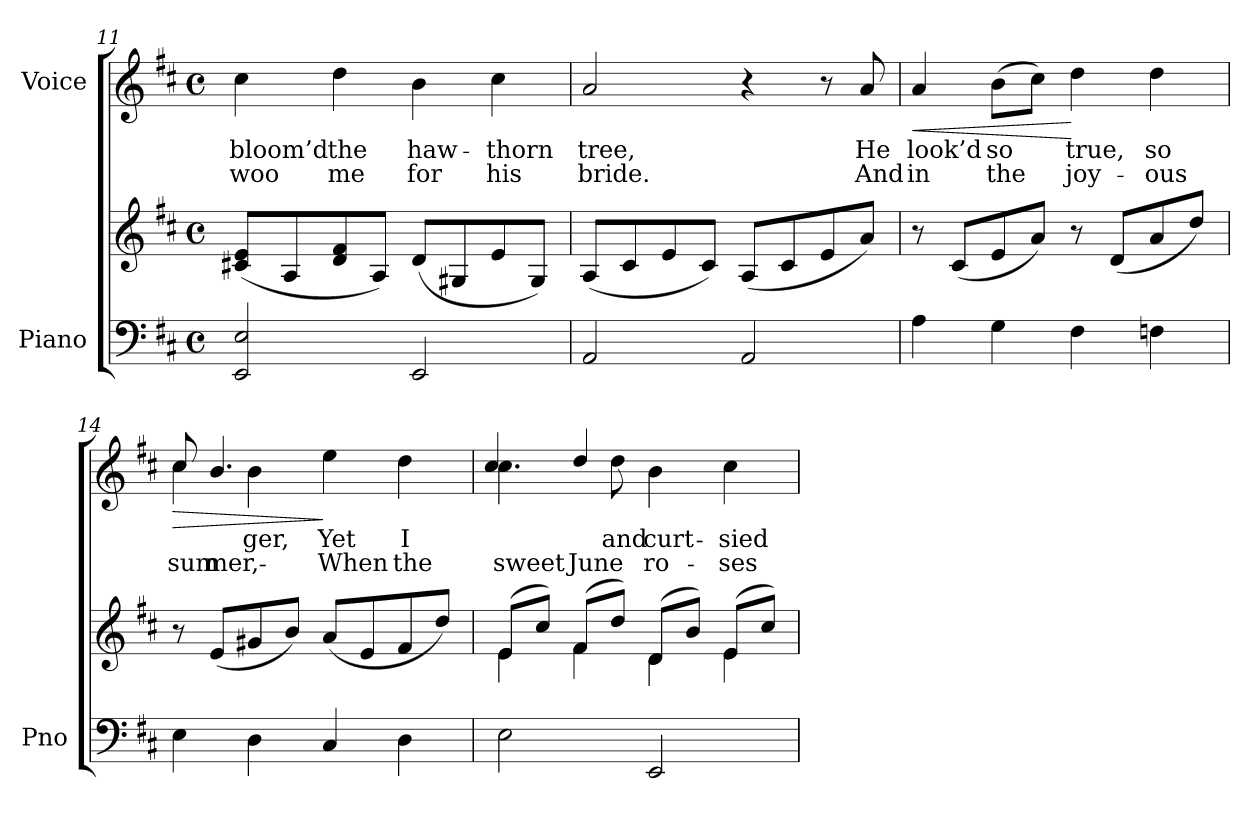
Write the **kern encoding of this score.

**kern	**kern	**kern	**text	**text	**dynam
*part2	*part2	*part1	*part1	*part1	*part1
*staff3	*staff2	*staff1	*staff1	*staff1	*staff1
*I"Piano	*	*I"Voice	*	*	*
*I'Pno	*	*	*	*	*
*clefF4	*clefG2	*clefG2	*	*	*
*k[f#c#]	*k[f#c#]	*k[f#c#]	*	*	*
*M4/4	*M4/4	*M4/4	*	*	*
*met(c)	*met(c)	*met(c)	*	*	*
=11	=11	=11	=11	=11	=11
!	!	!	!LO:LY:b	!LO:LY:b	!
2EE/ 2E/	(8c#X/ 8e/L	4cc#\	bloom’d	woo	.
.	8A/	.	.	.	.
!	!	!	!LO:LY:b	!LO:LY:b	!
.	8d/ 8f#/	4dd\	the	me	.
.	8A/J)	.	.	.	.
!	!	!	!LO:LY:b	!LO:LY:b	!
2EE/	(8d/L	4b\	haw-	for	.
.	8G#X/	.	.	.	.
!	!	!	!LO:LY:b	!LO:LY:b	!
.	8e/	4cc#\	-thorn	his	.
.	8G#/J)	.	.	.	.
=12	=12	=12	=12	=12	=12
!	!	!	!LO:LY:b	!LO:LY:b	!
2AA/	(8A/L	2a/	tree,	bride.	.
.	8c#/	.	.	.	.
.	8e/	.	.	.	.
.	8c#/J)	.	.	.	.
2AA/	(8A/L	4r	.	.	.
.	8c#/	.	.	.	.
.	8e/	8r	.	.	.
!	!	!	!LO:LY:b	!LO:LY:b	!
.	8a/J)	8a/	He	And	.
!!LO:PB:g=z
=13	=13	=13	=13	=13	=13
!	!	!	!LO:LY:b	!LO:LY:b	!LO:HP:b
4A\	8r	4a/	look’d	in	<
.	(8c#/L	.	.	.	.
!	!	!	!LO:LY:b	!LO:LY:b	!
4G\	8e/	(8b\L	so	the	.
.	8a/J)	8cc#\J)	.	.	.
!	!	!	!LO:LY:b	!LO:LY:b	!
4F#\	8r	4dd\	true,	joy-	[
.	(8d/L	.	.	.	.
!	!	!	!LO:LY:b	!LO:LY:b	!
4Fn\	8a/	4dd\	so	-ous	.
.	8dd/J)	.	.	.	.
=14	=14	=14	=14	=14	=14
!	!	!	!LO:LY:b	!	!LO:HP:b
*	*	*^	*	*	*
!	!	!	!	!	!LO:LY:b	!
4E\	8r	4cc#\	8cc#/	.	sum-	>
!	!	!	!	!	!LO:LY:b	!
.	(8e/L	.	4.b/	.	-mer,	.
!	!	!	!	!LO:LY:b	!	!
4D\	8g#X/	4b\	.	-ger,	.	.
.	8b/J)	.	.	.	.	.
!	!	!	!	!LO:LY:b	!LO:LY:b	!
4C#/	(8a/L	4ee\	2ryy	Yet	When	]
.	8e/	.	.	.	.	.
!	!	!	!	!LO:LY:b	!LO:LY:b	!
4D\	8f#/	4dd\	.	I	the	.
.	8dd/J)	.	.	.	.	.
=15	=15	=15	=15	=15	=15	=15
*	*^	*	*	*	*	*
!	!	!	!	!	!LO:LY:b	!	!
!	!	!	!	!	!	!LO:LY:b	!
2E\	(<8e/L	4e\	4.cc#\	4cc#/	.	sweet	.
.	8cc#/J)	.	.	.	.	.	.
!	!	!	!	!	!	!LO:LY:b	!
.	(<8f#/L	4f#\	.	4dd/	.	June	.
!	!	!	!	!	!LO:LY:b	!	!
.	8dd/J)	.	8dd\	.	and	.	.
!	!	!	!	!	!LO:LY:b	!LO:LY:b	!
2EE/	(<8d/L	4d\	4b\	2ryy	curt-	ro-	.
.	8b/J)	.	.	.	.	.	.
!	!	!	!	!	!LO:LY:b	!LO:LY:b	!
.	(<8e/L	4e\	4cc#\	.	-sied	-ses	.
.	8cc#/J)	.	.	.	.	.	.
*	*v	*v	*	*	*	*	*
*	*	*v	*v	*	*	*
=	=	=	=	=	=
*-	*-	*-	*-	*-	*-
